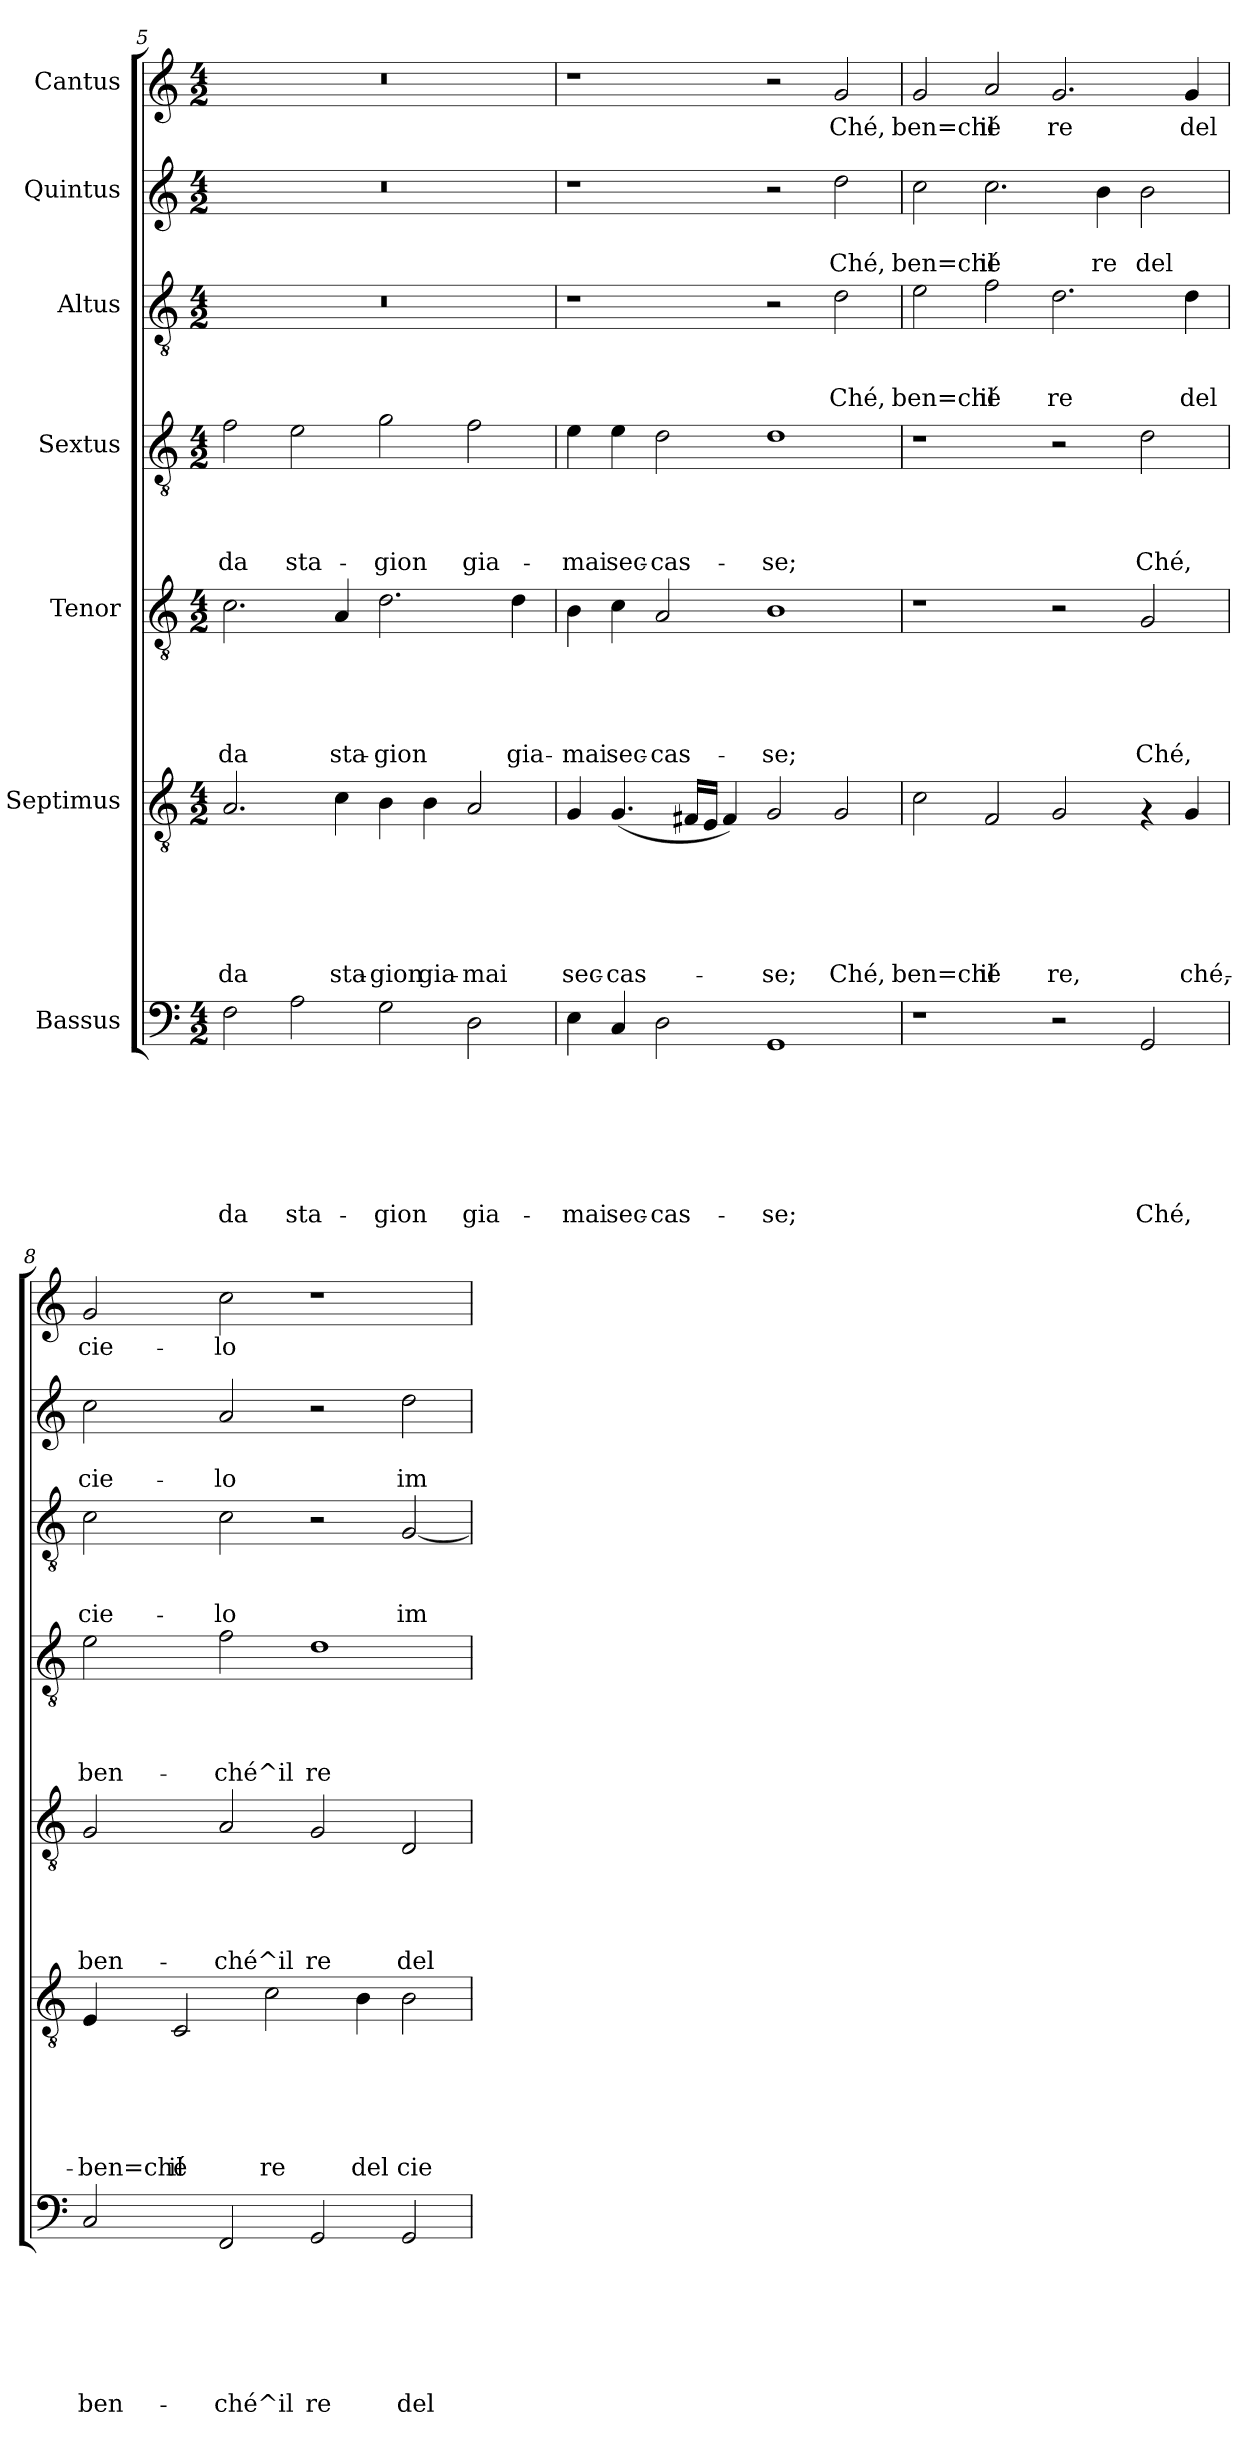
**kern	**text	**text	**text	**text	**text	**text	**text	**kern	**text	**text	**text	**text	**text	**text	**kern	**text	**text	**text	**text	**text	**kern	**text	**text	**text	**text	**kern	**text	**text	**text	**kern	**text	**text	**kern	**text
*part7	*part7	*part7	*part7	*part7	*part7	*part7	*part7	*part6	*part6	*part6	*part6	*part6	*part6	*part6	*part5	*part5	*part5	*part5	*part5	*part5	*part4	*part4	*part4	*part4	*part4	*part3	*part3	*part3	*part3	*part2	*part2	*part2	*part1	*part1
*staff7	*staff7	*staff7	*staff7	*staff7	*staff7	*staff7	*staff7	*staff6	*staff6	*staff6	*staff6	*staff6	*staff6	*staff6	*staff5	*staff5	*staff5	*staff5	*staff5	*staff5	*staff4	*staff4	*staff4	*staff4	*staff4	*staff3	*staff3	*staff3	*staff3	*staff2	*staff2	*staff2	*staff1	*staff1
*I"Bassus	*	*	*	*	*	*	*	*I"Septimus	*	*	*	*	*	*	*I"Tenor	*	*	*	*	*	*I"Sextus	*	*	*	*	*I"Altus	*	*	*	*I"Quintus	*	*	*I"Cantus	*
!!LO:PB:g=z
*clefF4	*	*	*	*	*	*	*	*clefGv2	*	*	*	*	*	*	*clefGv2	*	*	*	*	*	*clefGv2	*	*	*	*	*clefGv2	*	*	*	*clefG2	*	*	*clefG2	*
*k[]	*	*	*	*	*	*	*	*k[]	*	*	*	*	*	*	*k[]	*	*	*	*	*	*k[]	*	*	*	*	*k[]	*	*	*	*k[]	*	*	*k[]	*
*C:	*	*	*	*	*	*	*	*C:	*	*	*	*	*	*	*C:	*	*	*	*	*	*C:	*	*	*	*	*C:	*	*	*	*C:	*	*	*C:	*
*M4/2	*	*	*	*	*	*	*	*M4/2	*	*	*	*	*	*	*M4/2	*	*	*	*	*	*M4/2	*	*	*	*	*M4/2	*	*	*	*M4/2	*	*	*M4/2	*
=5	=5	=5	=5	=5	=5	=5	=5	=5	=5	=5	=5	=5	=5	=5	=5	=5	=5	=5	=5	=5	=5	=5	=5	=5	=5	=5	=5	=5	=5	=5	=5	=5	=5	=5
!	!	!	!	!	!	!	!LO:LY:b	!	!	!	!	!	!	!LO:LY:b	!	!	!	!	!	!LO:LY:b	!	!	!	!	!LO:LY:b	!	!	!	!	!	!	!	!	!
2F\	.	.	.	.	.	.	-da	2.A/	.	.	.	.	.	-da	2.c\	.	.	.	.	-da	2f\	.	.	.	-da	0r	.	.	.	0r	.	.	0r	.
!	!	!	!	!	!	!	!LO:LY:b	!	!	!	!	!	!	!	!	!	!	!	!	!	!	!	!	!	!LO:LY:b	!	!	!	!	!	!	!	!	!
2A\	.	.	.	.	.	.	sta-	.	.	.	.	.	.	.	.	.	.	.	.	.	2e\	.	.	.	sta-	.	.	.	.	.	.	.	.	.
!	!	!	!	!	!	!	!	!	!	!	!	!	!	!LO:LY:b	!	!	!	!	!	!LO:LY:b	!	!	!	!	!	!	!	!	!	!	!	!	!	!
.	.	.	.	.	.	.	.	4c\	.	.	.	.	.	sta-	4A/	.	.	.	.	sta-	.	.	.	.	.	.	.	.	.	.	.	.	.	.
!	!	!	!	!	!	!	!LO:LY:b	!	!	!	!	!	!	!LO:LY:b	!	!	!	!	!	!LO:LY:b	!	!	!	!	!LO:LY:b	!	!	!	!	!	!	!	!	!
2G\	.	.	.	.	.	.	-gion	4B\	.	.	.	.	.	-gion	2.d\	.	.	.	.	-gion	2g\	.	.	.	-gion	.	.	.	.	.	.	.	.	.
!	!	!	!	!	!	!	!	!	!	!	!	!	!	!LO:LY:b	!	!	!	!	!	!	!	!	!	!	!	!	!	!	!	!	!	!	!	!
.	.	.	.	.	.	.	.	4B\	.	.	.	.	.	gia-	.	.	.	.	.	.	.	.	.	.	.	.	.	.	.	.	.	.	.	.
!	!	!	!	!	!	!	!LO:LY:b	!	!	!	!	!	!	!LO:LY:b	!	!	!	!	!	!	!	!	!	!	!LO:LY:b	!	!	!	!	!	!	!	!	!
2D\	.	.	.	.	.	.	gia-	2A/	.	.	.	.	.	-mai	.	.	.	.	.	.	2f\	.	.	.	gia-	.	.	.	.	.	.	.	.	.
!	!	!	!	!	!	!	!	!	!	!	!	!	!	!	!	!	!	!	!	!LO:LY:b	!	!	!	!	!	!	!	!	!	!	!	!	!	!
.	.	.	.	.	.	.	.	.	.	.	.	.	.	.	4d\	.	.	.	.	gia-	.	.	.	.	.	.	.	.	.	.	.	.	.	.
=6	=6	=6	=6	=6	=6	=6	=6	=6	=6	=6	=6	=6	=6	=6	=6	=6	=6	=6	=6	=6	=6	=6	=6	=6	=6	=6	=6	=6	=6	=6	=6	=6	=6	=6
!	!	!	!	!	!	!	!LO:LY:b	!	!	!	!	!	!	!LO:LY:b	!	!	!	!	!	!LO:LY:b	!	!	!	!	!LO:LY:b	!	!	!	!	!	!	!	!	!
4E\	.	.	.	.	.	.	-mai	4G/	.	.	.	.	.	sec-	4B\	.	.	.	.	-mai	4e\	.	.	.	-mai	1r	.	.	.	1r	.	.	1r	.
!	!	!	!	!	!	!	!LO:LY:b	!	!	!	!	!	!	!LO:LY:b	!	!	!	!	!	!LO:LY:b	!	!	!	!	!LO:LY:b	!	!	!	!	!	!	!	!	!
4C/	.	.	.	.	.	.	sec-	(<4.G/	.	.	.	.	.	-cas-	4c\	.	.	.	.	sec-	4e\	.	.	.	sec-	.	.	.	.	.	.	.	.	.
!	!	!	!	!	!	!	!LO:LY:b	!	!	!	!	!	!	!	!	!	!	!	!	!LO:LY:b	!	!	!	!	!LO:LY:b	!	!	!	!	!	!	!	!	!
2D\	.	.	.	.	.	.	-cas-	.	.	.	.	.	.	.	2A/	.	.	.	.	-cas-	2d\	.	.	.	-cas-	.	.	.	.	.	.	.	.	.
.	.	.	.	.	.	.	.	16F#X/LL	.	.	.	.	.	.	.	.	.	.	.	.	.	.	.	.	.	.	.	.	.	.	.	.	.	.
.	.	.	.	.	.	.	.	16E/JJ	.	.	.	.	.	.	.	.	.	.	.	.	.	.	.	.	.	.	.	.	.	.	.	.	.	.
.	.	.	.	.	.	.	.	4F#/)	.	.	.	.	.	.	.	.	.	.	.	.	.	.	.	.	.	.	.	.	.	.	.	.	.	.
!	!	!	!	!	!	!	!LO:LY:b	!	!	!	!	!	!	!LO:LY:b	!	!	!	!	!	!LO:LY:b	!	!	!	!	!LO:LY:b	!	!	!	!	!	!	!	!	!
1GG	.	.	.	.	.	.	-se;	2G/	.	.	.	.	.	-se;	1B	.	.	.	.	-se;	1d	.	.	.	-se;	2r	.	.	.	2r	.	.	2r	.
!	!	!	!	!	!	!	!	!	!	!	!	!	!	!LO:LY:b	!	!	!	!	!	!	!	!	!	!	!	!	!	!	!LO:LY:b	!	!	!LO:LY:b	!	!LO:LY:b
.	.	.	.	.	.	.	.	2G/	.	.	.	.	.	Ché,	.	.	.	.	.	.	.	.	.	.	.	2d\	.	.	Ché,	2dd\	.	Ché,	2g/	Ché,
=7	=7	=7	=7	=7	=7	=7	=7	=7	=7	=7	=7	=7	=7	=7	=7	=7	=7	=7	=7	=7	=7	=7	=7	=7	=7	=7	=7	=7	=7	=7	=7	=7	=7	=7
!	!	!	!	!	!	!	!	!	!	!	!	!	!	!LO:LY:b	!	!	!	!	!	!	!	!	!	!	!	!	!	!	!LO:LY:b	!	!	!LO:LY:b	!	!LO:LY:b
1r	.	.	.	.	.	.	.	2c\	.	.	.	.	.	ben=ché	1r	.	.	.	.	.	1r	.	.	.	.	2e\	.	.	ben=ché	2cc\	.	ben=ché	2g/	ben=ché
!	!	!	!	!	!	!	!	!	!	!	!	!	!	!LO:LY:b	!	!	!	!	!	!	!	!	!	!	!	!	!	!	!LO:LY:b	!	!	!LO:LY:b	!	!LO:LY:b
.	.	.	.	.	.	.	.	2F/	.	.	.	.	.	il	.	.	.	.	.	.	.	.	.	.	.	2f\	.	.	il	2.cc\	.	il	2a/	il
!	!	!	!	!	!	!	!	!	!	!	!	!	!	!LO:LY:b	!	!	!	!	!	!	!	!	!	!	!	!	!	!	!LO:LY:b	!	!	!	!	!LO:LY:b
2r	.	.	.	.	.	.	.	2G/	.	.	.	.	.	re,	2r	.	.	.	.	.	2r	.	.	.	.	2.d\	.	.	re	.	.	.	2.g/	re
!	!	!	!	!	!	!	!	!	!	!	!	!	!	!	!	!	!	!	!	!	!	!	!	!	!	!	!	!	!	!	!	!LO:LY:b	!	!
.	.	.	.	.	.	.	.	.	.	.	.	.	.	.	.	.	.	.	.	.	.	.	.	.	.	.	.	.	.	4b\	.	re	.	.
!	!	!	!	!	!	!	!LO:LY:b	!	!	!	!	!	!	!	!	!	!	!	!	!LO:LY:b	!	!	!	!	!LO:LY:b	!	!	!	!	!	!	!LO:LY:b	!	!
2GG/	.	.	.	.	.	.	Ché,	4rF	.	.	.	.	.	.	2G/	.	.	.	.	Ché,	2d\	.	.	.	Ché,	.	.	.	.	2b\	.	del	.	.
!	!	!	!	!	!	!	!	!	!	!	!	!	!	!LO:LY:b	!	!	!	!	!	!	!	!	!	!	!	!	!	!	!LO:LY:b	!	!	!	!	!LO:LY:b
.	.	.	.	.	.	.	.	4G/	.	.	.	.	.	ché,-	.	.	.	.	.	.	.	.	.	.	.	4d\	.	.	del	.	.	.	4g/	del
=8	=8	=8	=8	=8	=8	=8	=8	=8	=8	=8	=8	=8	=8	=8	=8	=8	=8	=8	=8	=8	=8	=8	=8	=8	=8	=8	=8	=8	=8	=8	=8	=8	=8	=8
!	!	!	!	!	!	!	!LO:LY:b	!	!	!	!	!	!	!LO:LY:b	!	!	!	!	!	!LO:LY:b	!	!	!	!	!LO:LY:b	!	!	!	!LO:LY:b	!	!	!LO:LY:b	!	!LO:LY:b
2C/	.	.	.	.	.	.	ben-	4E/	.	.	.	.	.	-ben=ché	2G/	.	.	.	.	ben-	2e\	.	.	.	ben-	2c\	.	.	cie-	2cc\	.	cie-	2g/	cie-
!	!	!	!	!	!	!	!	!	!	!	!	!	!	!LO:LY:b	!	!	!	!	!	!	!	!	!	!	!	!	!	!	!	!	!	!	!	!
.	.	.	.	.	.	.	.	2C/	.	.	.	.	.	il	.	.	.	.	.	.	.	.	.	.	.	.	.	.	.	.	.	.	.	.
!	!	!	!	!	!	!	!LO:LY:b	!	!	!	!	!	!	!	!	!	!	!	!	!LO:LY:b	!	!	!	!	!LO:LY:b	!	!	!	!LO:LY:b	!	!	!LO:LY:b	!	!LO:LY:b
2FF/	.	.	.	.	.	.	-ché^il	.	.	.	.	.	.	.	2A/	.	.	.	.	-ché^il	2f\	.	.	.	-ché^il	2c\	.	.	-lo	2a/	.	-lo	2cc\	-lo
!	!	!	!	!	!	!	!	!	!	!	!	!	!	!LO:LY:b	!	!	!	!	!	!	!	!	!	!	!	!	!	!	!	!	!	!	!	!
.	.	.	.	.	.	.	.	2c\	.	.	.	.	.	re	.	.	.	.	.	.	.	.	.	.	.	.	.	.	.	.	.	.	.	.
!	!	!	!	!	!	!	!LO:LY:b	!	!	!	!	!	!	!	!	!	!	!	!	!LO:LY:b	!	!	!	!	!LO:LY:b	!	!	!	!	!	!	!	!	!
2GG/	.	.	.	.	.	.	re	.	.	.	.	.	.	.	2G/	.	.	.	.	re	1d	.	.	.	re	2r	.	.	.	2r	.	.	1r	.
!	!	!	!	!	!	!	!	!	!	!	!	!	!	!LO:LY:b	!	!	!	!	!	!	!	!	!	!	!	!	!	!	!	!	!	!	!	!
.	.	.	.	.	.	.	.	4B\	.	.	.	.	.	del	.	.	.	.	.	.	.	.	.	.	.	.	.	.	.	.	.	.	.	.
!	!	!	!	!	!	!	!LO:LY:b	!	!	!	!	!	!	!LO:LY:b	!	!	!	!	!	!LO:LY:b	!	!	!	!	!	!	!	!	!LO:LY:b	!	!	!LO:LY:b	!	!
2GG/	.	.	.	.	.	.	del	2B\	.	.	.	.	.	cie-	2D/	.	.	.	.	del	.	.	.	.	.	[>2G/	.	.	im-	2dd\	.	im-	.	.
=	=	=	=	=	=	=	=	=	=	=	=	=	=	=	=	=	=	=	=	=	=	=	=	=	=	=	=	=	=	=	=	=	=	=
*-	*-	*-	*-	*-	*-	*-	*-	*-	*-	*-	*-	*-	*-	*-	*-	*-	*-	*-	*-	*-	*-	*-	*-	*-	*-	*-	*-	*-	*-	*-	*-	*-	*-	*-
